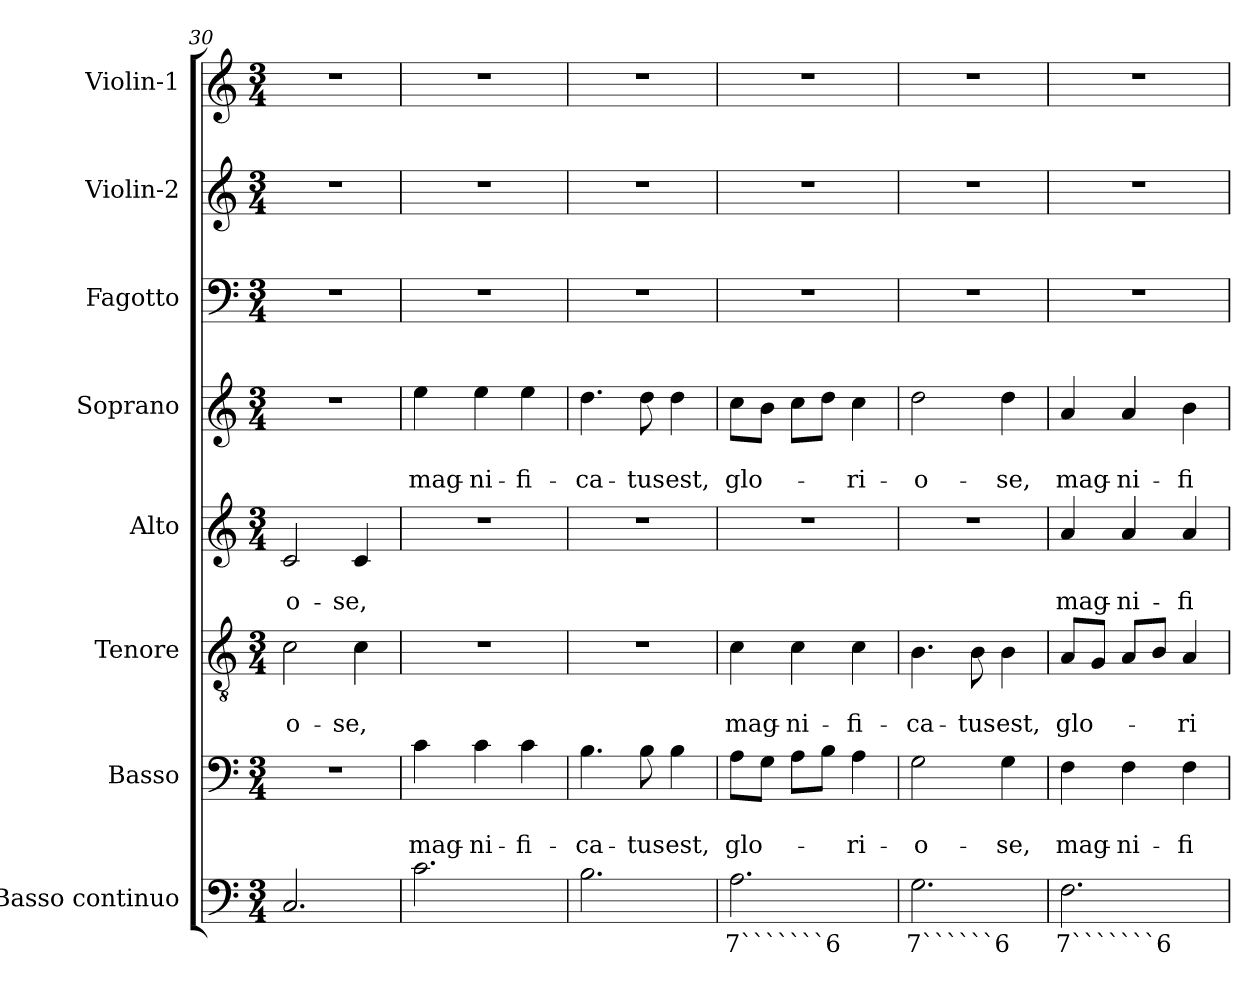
**kern	**text	**kern	**text	**text	**kern	**text	**text	**kern	**text	**text	**kern	**text	**text	**kern	**kern	**kern
*part8	*part8	*part7	*part7	*part7	*part6	*part6	*part6	*part5	*part5	*part5	*part4	*part4	*part4	*part3	*part2	*part1
*staff8	*staff8	*staff7	*staff7	*staff7	*staff6	*staff6	*staff6	*staff5	*staff5	*staff5	*staff4	*staff4	*staff4	*staff3	*staff2	*staff1
*I"Basso continuo	*	*I"Basso	*	*	*I"Tenore	*	*	*I"Alto	*	*	*I"Soprano	*	*	*I"Fagotto	*I"Violin-2	*I"Violin-1
*I'BC	*	*I'B	*	*	*I'T	*	*	*I'A	*	*	*I'S	*	*	*I'Fg	*I'V2	*I'V1
*clefF4	*	*clefF4	*	*	*clefGv2	*	*	*clefG2	*	*	*clefG2	*	*	*clefF4	*clefG2	*clefG2
*k[]	*	*k[]	*	*	*k[]	*	*	*k[]	*	*	*k[]	*	*	*k[]	*k[]	*k[]
*C:	*	*C:	*	*	*C:	*	*	*C:	*	*	*C:	*	*	*C:	*C:	*C:
*M3/4	*	*M3/4	*	*	*M3/4	*	*	*M3/4	*	*	*M3/4	*	*	*M3/4	*M3/4	*M3/4
=30	=30	=30	=30	=30	=30	=30	=30	=30	=30	=30	=30	=30	=30	=30	=30	=30
!	!	!	!	!	!	!	!LO:LY:b	!	!	!LO:LY:b	!	!	!	!	!	!
2.C/	.	2.r	.	.	2c\	.	-o-	2c/	.	-o-	2.r	.	.	2.r	2.r	2.r
!	!	!	!	!	!	!	!LO:LY:b	!	!	!LO:LY:b	!	!	!	!	!	!
.	.	.	.	.	4c\	.	-se,	4c/	.	-se,	.	.	.	.	.	.
=31	=31	=31	=31	=31	=31	=31	=31	=31	=31	=31	=31	=31	=31	=31	=31	=31
!	!	!	!	!LO:LY:b	!	!	!	!	!	!	!	!	!LO:LY:b	!	!	!
2.c\	.	4c\	.	mag-	2.r	.	.	2.r	.	.	4ee\	.	mag-	2.r	2.r	2.r
!	!	!	!	!LO:LY:b	!	!	!	!	!	!	!	!	!LO:LY:b	!	!	!
.	.	4c\	.	-ni-	.	.	.	.	.	.	4ee\	.	-ni-	.	.	.
!	!	!	!	!LO:LY:b	!	!	!	!	!	!	!	!	!LO:LY:b	!	!	!
.	.	4c\	.	-fi-	.	.	.	.	.	.	4ee\	.	-fi-	.	.	.
=32	=32	=32	=32	=32	=32	=32	=32	=32	=32	=32	=32	=32	=32	=32	=32	=32
!	!	!	!	!LO:LY:b	!	!	!	!	!	!	!	!	!LO:LY:b	!	!	!
2.B\	.	4.B\	.	-ca-	2.r	.	.	2.r	.	.	4.dd\	.	-ca-	2.r	2.r	2.r
!	!	!	!	!LO:LY:b	!	!	!	!	!	!	!	!	!LO:LY:b	!	!	!
.	.	8B\	.	-tus	.	.	.	.	.	.	8dd\	.	-tus	.	.	.
!	!	!	!	!LO:LY:b	!	!	!	!	!	!	!	!	!LO:LY:b	!	!	!
.	.	4B\	.	est,	.	.	.	.	.	.	4dd\	.	est,	.	.	.
=33	=33	=33	=33	=33	=33	=33	=33	=33	=33	=33	=33	=33	=33	=33	=33	=33
!	!LO:LY:b	!	!	!LO:LY:b	!	!	!LO:LY:b	!	!	!	!	!	!LO:LY:b	!	!	!
2.A\	7```````6	8A\L	.	glo-	4c\	.	mag-	2.r	.	.	8cc\L	.	glo-	2.r	2.r	2.r
.	.	8G\J	.	.	.	.	.	.	.	.	8b\J	.	.	.	.	.
!	!	!	!	!	!	!	!LO:LY:b	!	!	!	!	!	!	!	!	!
.	.	8A\L	.	.	4c\	.	-ni-	.	.	.	8cc\L	.	.	.	.	.
.	.	8B\J	.	.	.	.	.	.	.	.	8dd\J	.	.	.	.	.
!	!	!	!	!LO:LY:b	!	!	!LO:LY:b	!	!	!	!	!	!LO:LY:b	!	!	!
.	.	4A\	.	-ri-	4c\	.	-fi-	.	.	.	4cc\	.	-ri-	.	.	.
!!LO:LB:g=z
=34	=34	=34	=34	=34	=34	=34	=34	=34	=34	=34	=34	=34	=34	=34	=34	=34
!	!LO:LY:b	!	!	!LO:LY:b	!	!	!LO:LY:b	!	!	!	!	!	!LO:LY:b	!	!	!
2.G\	7``````6	2G\	.	-o-	4.B\	.	-ca-	2.r	.	.	2dd\	.	-o-	2.r	2.r	2.r
!	!	!	!	!	!	!	!LO:LY:b	!	!	!	!	!	!	!	!	!
.	.	.	.	.	8B\	.	-tus	.	.	.	.	.	.	.	.	.
!	!	!	!	!LO:LY:b	!	!	!LO:LY:b	!	!	!	!	!	!LO:LY:b	!	!	!
.	.	4G\	.	-se,	4B\	.	est,	.	.	.	4dd\	.	-se,	.	.	.
=35	=35	=35	=35	=35	=35	=35	=35	=35	=35	=35	=35	=35	=35	=35	=35	=35
!	!LO:LY:b	!	!	!LO:LY:b	!	!	!LO:LY:b	!	!	!LO:LY:b	!	!	!LO:LY:b	!	!	!
2.F\	7```````6	4F\	.	mag-	8A/L	.	glo-	4a/	.	mag-	4a/	.	mag-	2.r	2.r	2.r
.	.	.	.	.	8G/J	.	.	.	.	.	.	.	.	.	.	.
!	!	!	!	!LO:LY:b	!	!	!	!	!	!LO:LY:b	!	!	!LO:LY:b	!	!	!
.	.	4F\	.	-ni-	8A/L	.	.	4a/	.	-ni-	4a/	.	-ni-	.	.	.
.	.	.	.	.	8B/J	.	.	.	.	.	.	.	.	.	.	.
!	!	!	!	!LO:LY:b	!	!	!LO:LY:b	!	!	!LO:LY:b	!	!	!LO:LY:b	!	!	!
.	.	4F\	.	-fi-	4A/	.	-ri-	4a/	.	-fi-	4b\	.	-fi-	.	.	.
=	=	=	=	=	=	=	=	=	=	=	=	=	=	=	=	=
*-	*-	*-	*-	*-	*-	*-	*-	*-	*-	*-	*-	*-	*-	*-	*-	*-
